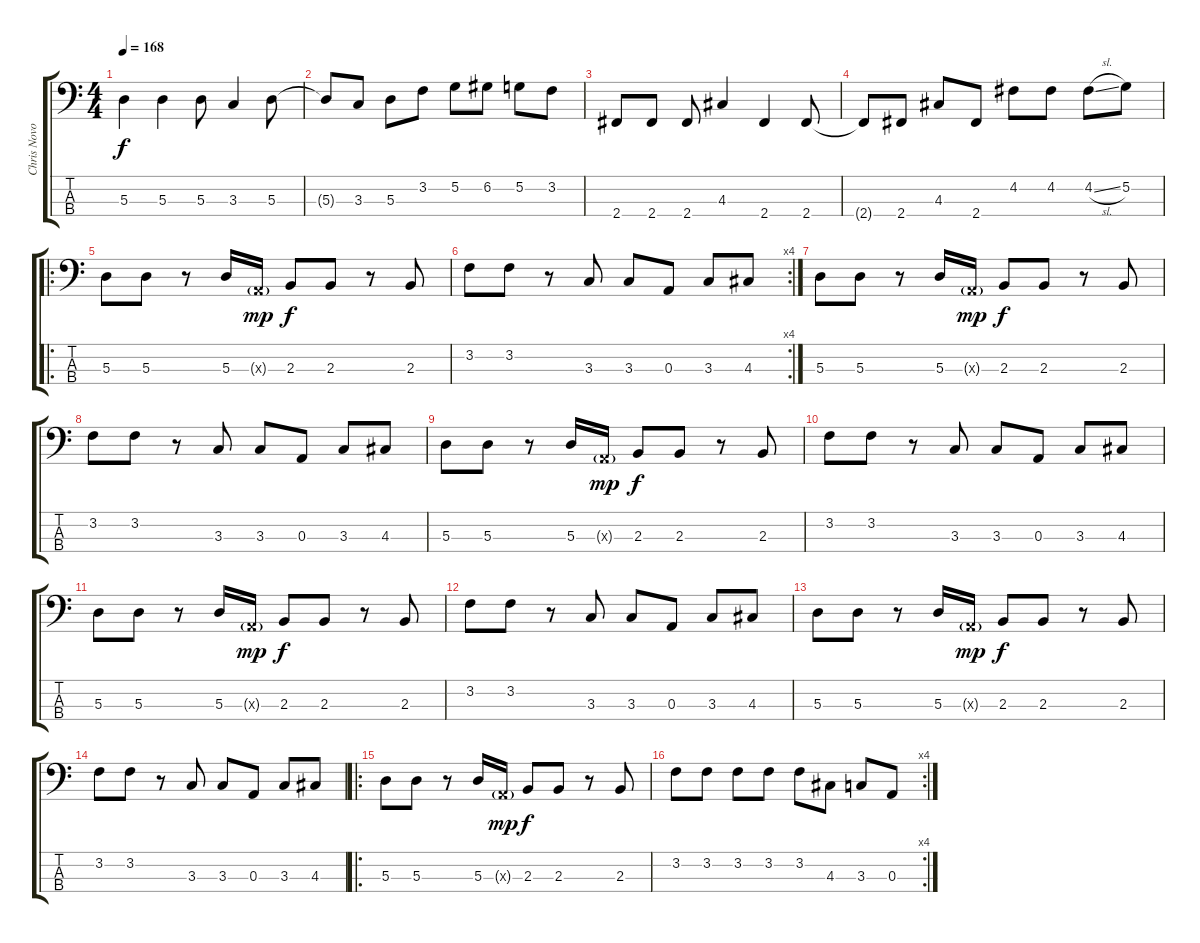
\track ("Chris Novoselic - Bass" "Chris Novo") {instrument electricbasspick}
\staff {score tabs}
\tuning (G2 D2 A1 E1) {hide}
\ts (4 4)
\tempo 168
\clef f4
\ks c
5.3.4{dy f} 5.3.4 5.3.8 3.3.4 5.3.8 |
5.3{t}.8 3.3.8 5.3.8 3.2.8 5.2.8 6.2.8 5.2.8 3.2.8 |
2.4.8 2.4.8 2.4.8 4.3.4 2.4.4 2.4.8 |
2.4{t}.8 2.4.8 4.3.8 2.4.8 4.2.8 4.2.8 4.2{sl}.8 5.2.8 |
\ro
5.3.8 5.3.8 r.8 5.3.16 0.3{g x}.16{dy mp} 2.3.8{dy f} 2.3.8 r.8 2.3.8 |
\rc 4
3.2.8 3.2.8 r.8 3.3.8 3.3.8 0.3.8 3.3.8 4.3.8 |
5.3.8 5.3.8 r.8 5.3.16 0.3{g x}.16{dy mp} 2.3.8{dy f} 2.3.8 r.8 2.3.8 |
3.2.8 3.2.8 r.8 3.3.8 3.3.8 0.3.8 3.3.8 4.3.8 |
5.3.8 5.3.8 r.8 5.3.16 0.3{g x}.16{dy mp} 2.3.8{dy f} 2.3.8 r.8 2.3.8 |
3.2.8 3.2.8 r.8 3.3.8 3.3.8 0.3.8 3.3.8 4.3.8 |
5.3.8 5.3.8 r.8 5.3.16 0.3{g x}.16{dy mp} 2.3.8{dy f} 2.3.8 r.8 2.3.8 |
3.2.8 3.2.8 r.8 3.3.8 3.3.8 0.3.8 3.3.8 4.3.8 |
5.3.8 5.3.8 r.8 5.3.16 0.3{g x}.16{dy mp} 2.3.8{dy f} 2.3.8 r.8 2.3.8 |
3.2.8 3.2.8 r.8 3.3.8 3.3.8 0.3.8 3.3.8 4.3.8 |
\ro
5.3.8 5.3.8 r.8 5.3.16 0.3{g x}.16{dy mp} 2.3.8{dy f} 2.3.8 r.8 2.3.8 |
\rc 4
3.2.8 3.2.8 3.2.8 3.2.8 3.2.8 4.3.8 3.3.8 0.3.8
